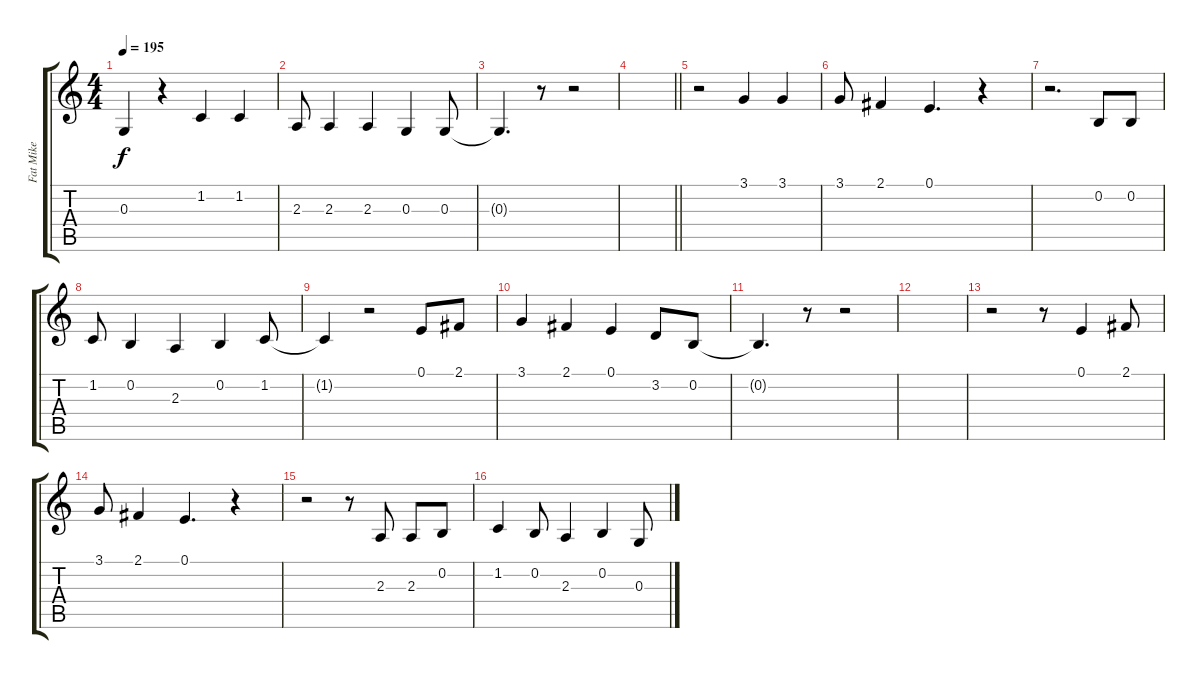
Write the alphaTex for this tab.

\track ("Fat Mike" "Fat Mike") {instrument bassoon}
\staff {score tabs}
\tuning (E4 B3 G3 D3 A2 E2) {hide}
\ts (4 4)
\tempo 195
\clef g2
\ks c
0.3{t}.4{dy f} r.4 1.2.4 1.2.4 |
2.3.8 2.3.4 2.3.4 0.3.4 0.3.8 |
0.3{t}.4{d} r.8 r.2 |
\barLineRight lightlight
|
\section ("" "")
r.2 3.1.4 3.1.4 |
3.1.8 2.1.4 0.1.4{d} r.4 |
r.2{d} 0.2.8 0.2.8 |
1.2.8 0.2.4 2.3.4 0.2.4 1.2.8 |
1.2{t}.4 r.2 0.1.8 2.1.8 |
3.1.4 2.1.4 0.1.4 3.2.8 0.2.8 |
0.2{t}.4{d} r.8 r.2 |
|
r.2 r.8 0.1.4 2.1.8 |
3.1.8 2.1.4 0.1.4{d} r.4 |
r.2 r.8 2.3.8 2.3.8 0.2.8 |
1.2.4 0.2.8 2.3.4 0.2.4 0.3.8
